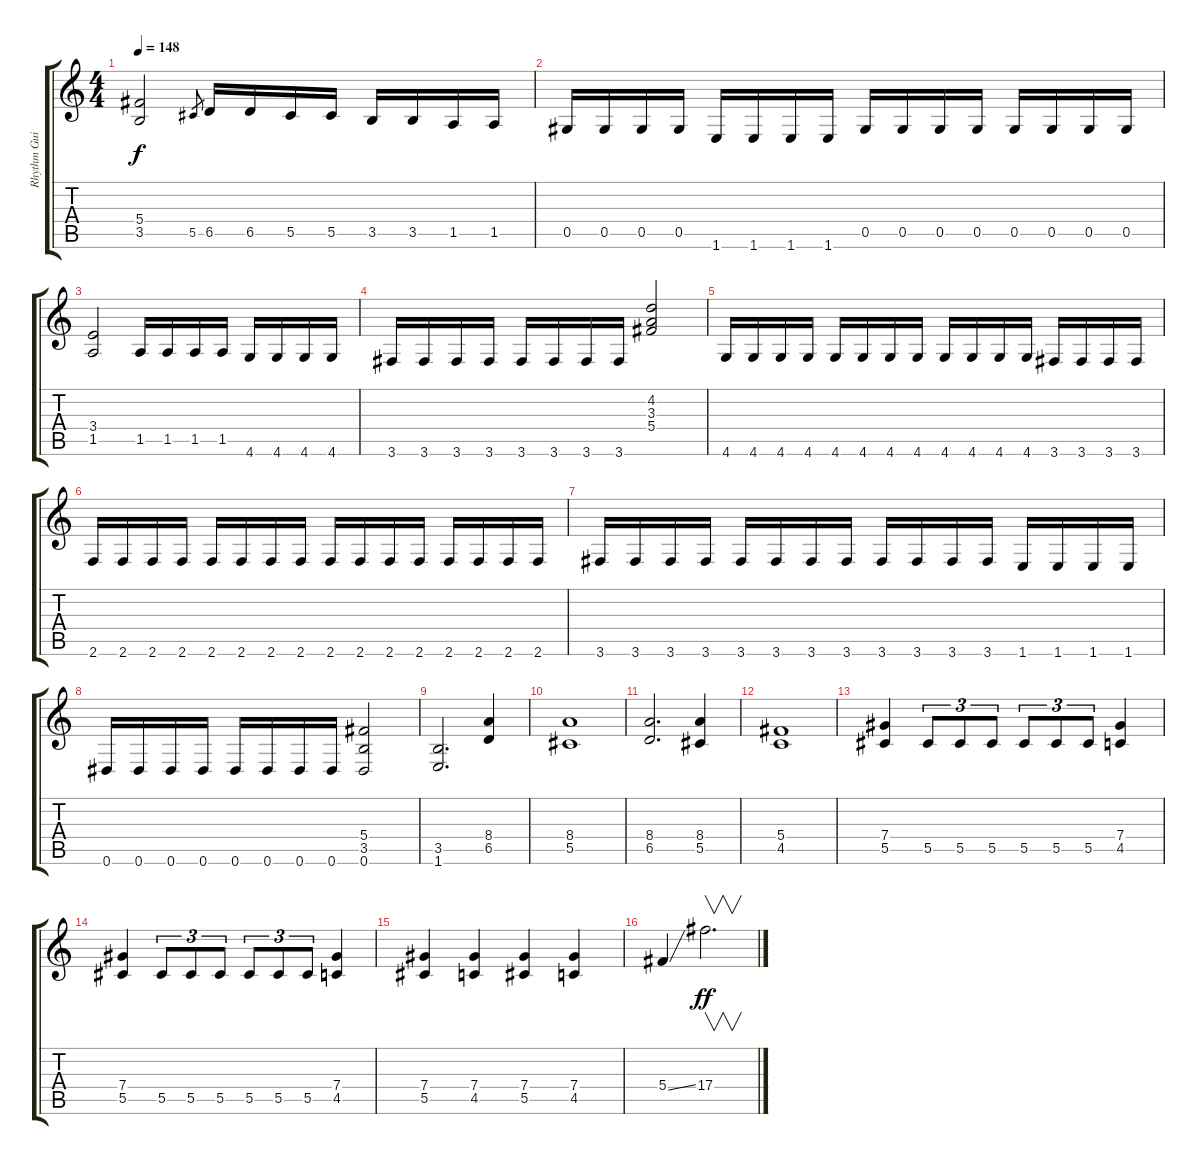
\track ("Rhythm Guitar" "Rhythm Gui") {instrument distortionguitar}
\staff {score tabs}
\tuning (Eb4 Bb3 Gb3 Db3 Ab2 Eb2) {hide}
\ts (4 4)
\tempo 148
\clef g2
\ks c
(5.4 3.5).2{dy f} 5.5.8{gr} 6.5.16 6.5.16 5.5.16 5.5.16 3.5.16 3.5.16 1.5.16 1.5.16 |
0.5.16 0.5.16 0.5.16 0.5.16 1.6.16 1.6.16 1.6.16 1.6.16 0.5.16 0.5.16 0.5.16 0.5.16 0.5.16 0.5.16 0.5.16 0.5.16 |
(3.4 1.5).2 1.5.16 1.5.16 1.5.16 1.5.16 4.6.16 4.6.16 4.6.16 4.6.16 |
3.6.16 3.6.16 3.6.16 3.6.16 3.6.16 3.6.16 3.6.16 3.6.16 (4.2 3.3 5.4).2 |
4.6.16 4.6.16 4.6.16 4.6.16 4.6.16 4.6.16 4.6.16 4.6.16 4.6.16 4.6.16 4.6.16 4.6.16 3.6.16 3.6.16 3.6.16 3.6.16 |
2.6.16 2.6.16 2.6.16 2.6.16 2.6.16 2.6.16 2.6.16 2.6.16 2.6.16 2.6.16 2.6.16 2.6.16 2.6.16 2.6.16 2.6.16 2.6.16 |
3.6.16 3.6.16 3.6.16 3.6.16 3.6.16 3.6.16 3.6.16 3.6.16 3.6.16 3.6.16 3.6.16 3.6.16 1.6.16 1.6.16 1.6.16 1.6.16 |
0.6.16 0.6.16 0.6.16 0.6.16 0.6.16 0.6.16 0.6.16 0.6.16 (5.4 3.5 0.6).2 |
(3.5 1.6).2{d} (8.4 6.5).4 |
(8.4 5.5).1 |
(8.4 6.5).2{d} (8.4 5.5).4 |
(5.4 4.5).1 |
(7.4 5.5).4 5.5.8{tu (3 2)} 5.5.8{tu (3 2)} 5.5.8{tu (3 2)} 5.5.8{tu (3 2)} 5.5.8{tu (3 2)} 5.5.8{tu (3 2)} (7.4 4.5).4 |
(7.4 5.5).4 5.5.8{tu (3 2)} 5.5.8{tu (3 2)} 5.5.8{tu (3 2)} 5.5.8{tu (3 2)} 5.5.8{tu (3 2)} 5.5.8{tu (3 2)} (7.4 4.5).4 |
(7.4 5.5).4 (7.4 4.5).4 (7.4 5.5).4 (7.4 4.5).4 |
5.4{ss}.4 17.4.2{v d dy ff}
